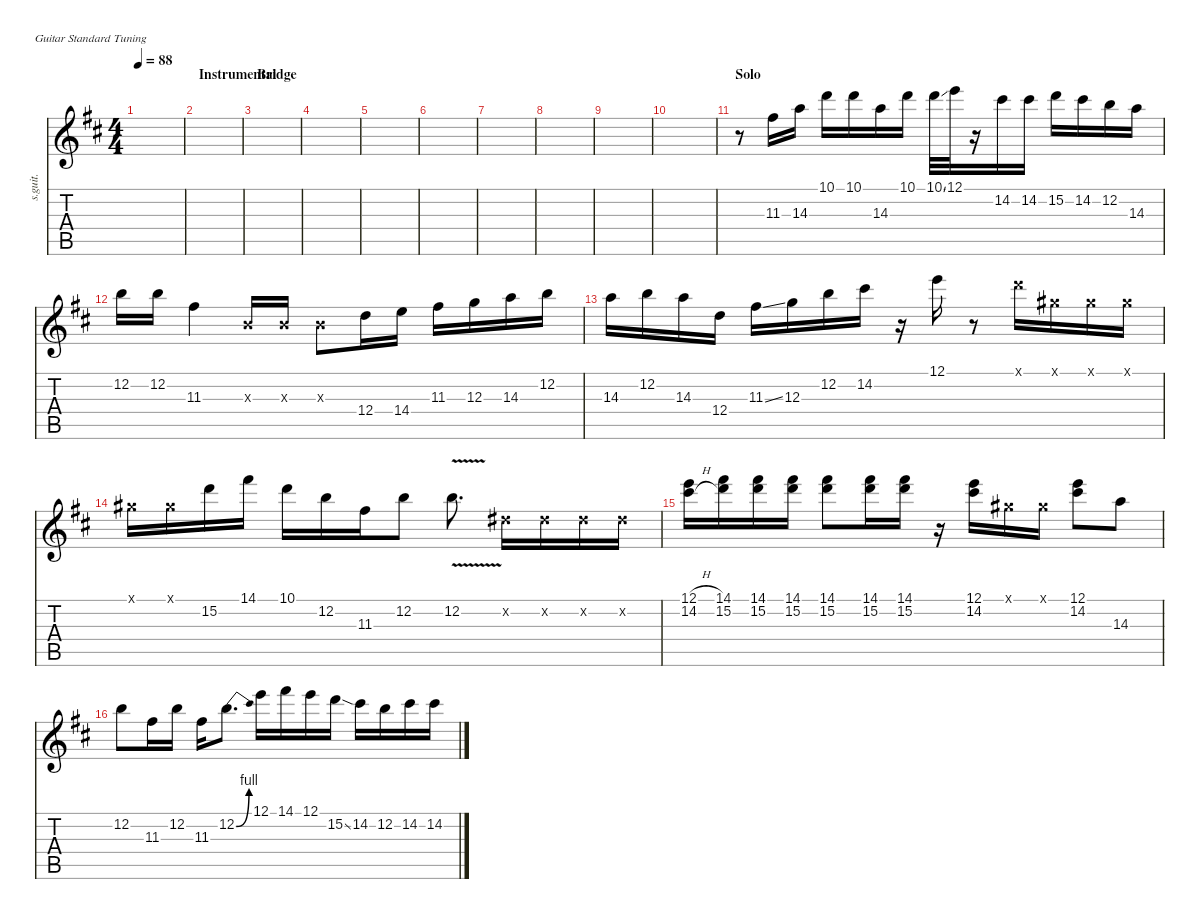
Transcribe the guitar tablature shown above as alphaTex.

\defaultSystemsLayout 4
\hideDynamics
\bracketExtendMode nobrackets
\otherSystemsTrackNameOrientation horizontal
\track ("Steel Guitar" "s.guit.") {instrument acousticguitarsteel}
\staff {score tabs}
\tuning (E4 B3 G3 D3 A2 E2)
\ts (4 4)
\tempo 88
\clef g2
\ks d
|
\section ("" "Instrumental")
|
\section ("" "Bridge")
|
|
|
|
|
|
|
|
\section ("" "Solo")
r.8{beam Down} 11.3{acc #}.16{beam Down} 14.3{acc forcenatural}.16{beam Down} 10.1{acc forcenatural}.16{beam Down} 10.1{acc forcenatural}.16{beam Down} 14.3{acc forcenatural}.16{beam Down} 10.1{acc forcenatural}.16{beam Down} 10.1{ss acc forcenatural}.32{beam Down} 12.1{acc forcenatural}.32{beam Down} r.16{beam Down} 14.2{acc #}.16{beam Down} 14.2{acc #}.16{beam Down} 15.2{acc forcenatural}.16{beam Down} 14.2{acc #}.16{beam Down} 12.2{acc forcenatural}.16{beam Down} 14.3{acc forcenatural}.16{beam Down} |
12.2{acc forcenatural}.16{beam Down} 12.2{acc forcenatural}.16{beam Down} 11.3{acc #}.4{beam Down} 4.3{x acc forcenatural}.16{beam Up} 4.3{x acc forcenatural}.16{beam Up} 4.3{x acc forcenatural}.8{beam Down} 12.4{acc forcenatural}.16{beam Down} 14.4{acc forcenatural}.16{beam Down} 11.3{acc #}.16{beam Down} 12.3{acc forcenatural}.16{beam Down} 14.3{acc forcenatural}.16{beam Down} 12.2{acc forcenatural}.16{beam Down} |
14.3{acc forcenatural}.16{beam Down} 12.2{acc forcenatural}.16{beam Down} 14.3{acc forcenatural}.16{beam Down} 12.4{acc forcenatural}.16{beam Down} 11.3{ss acc #}.16{beam Down} 12.3{acc forcenatural}.16{beam Down} 12.2{acc forcenatural}.16{beam Down} 14.2{acc #}.16{beam Down} r.16{beam Down} 12.1{acc forcenatural}.16{beam Down} r.8{beam Down} 10.1{x acc forcenatural}.16{beam Down} 4.1{x acc #}.16{beam Down} 4.1{x acc #}.16{beam Down} 4.1{x acc #}.16{beam Down} |
4.1{x acc #}.16{beam Down} 4.1{x acc #}.16{beam Down} 15.2{acc forcenatural}.16{beam Down} 14.1{acc #}.16{beam Down} 10.1{acc forcenatural}.16{beam Down} 12.2{acc forcenatural}.16{beam Down} 11.3{acc #}.16{beam Down} 12.2{acc forcenatural}.8{beam Down} 12.2{v acc forcenatural}.8{d beam Down} 4.2{x acc #}.16{beam Down} 4.2{x acc #}.16{beam Down} 4.2{x acc #}.16{beam Down} 4.2{x acc #}.16{beam Down} |
(12.1{h acc forcenatural} 14.2{h acc #}).16{beam Down} (14.1{acc #} 15.2{acc forcenatural}).16{beam Down} (14.1{acc #} 15.2{acc forcenatural}).16{beam Down} (14.1{acc #} 15.2{acc forcenatural}).16{beam Down} (15.2{acc forcenatural} 14.1{acc #}).8{beam Down} (14.1{acc #} 15.2{acc forcenatural}).16{beam Down} (14.1{acc #} 15.2{acc forcenatural}).16{beam Down} r.16{beam Down} (12.1{acc forcenatural} 14.2{acc #}).16{beam Down} 4.1{x acc #}.16{beam Down} 4.1{x acc #}.16{beam Down} (12.1{acc forcenatural} 14.2{acc #}).8{beam Down} 14.3{acc forcenatural}.8{beam Down} |
12.2{acc forcenatural}.8{beam Down} 11.3{acc #}.16{beam Down} 12.2{acc forcenatural}.16{beam Down} 11.3{acc #}.16{beam Down} 12.2{be (bend 0 0 15 4) acc forcenatural}.8{d beam Down} 12.1{acc forcenatural}.16{beam Down} 14.1{acc #}.16{beam Down} 12.1{acc forcenatural}.16{beam Down} 15.2{ss acc forcenatural}.16{beam Down} 14.2{acc #}.16{beam Down} 12.2{acc forcenatural}.16{beam Down} 14.2{acc #}.16{beam Down} 14.2{ss acc #}.16{beam Down}
